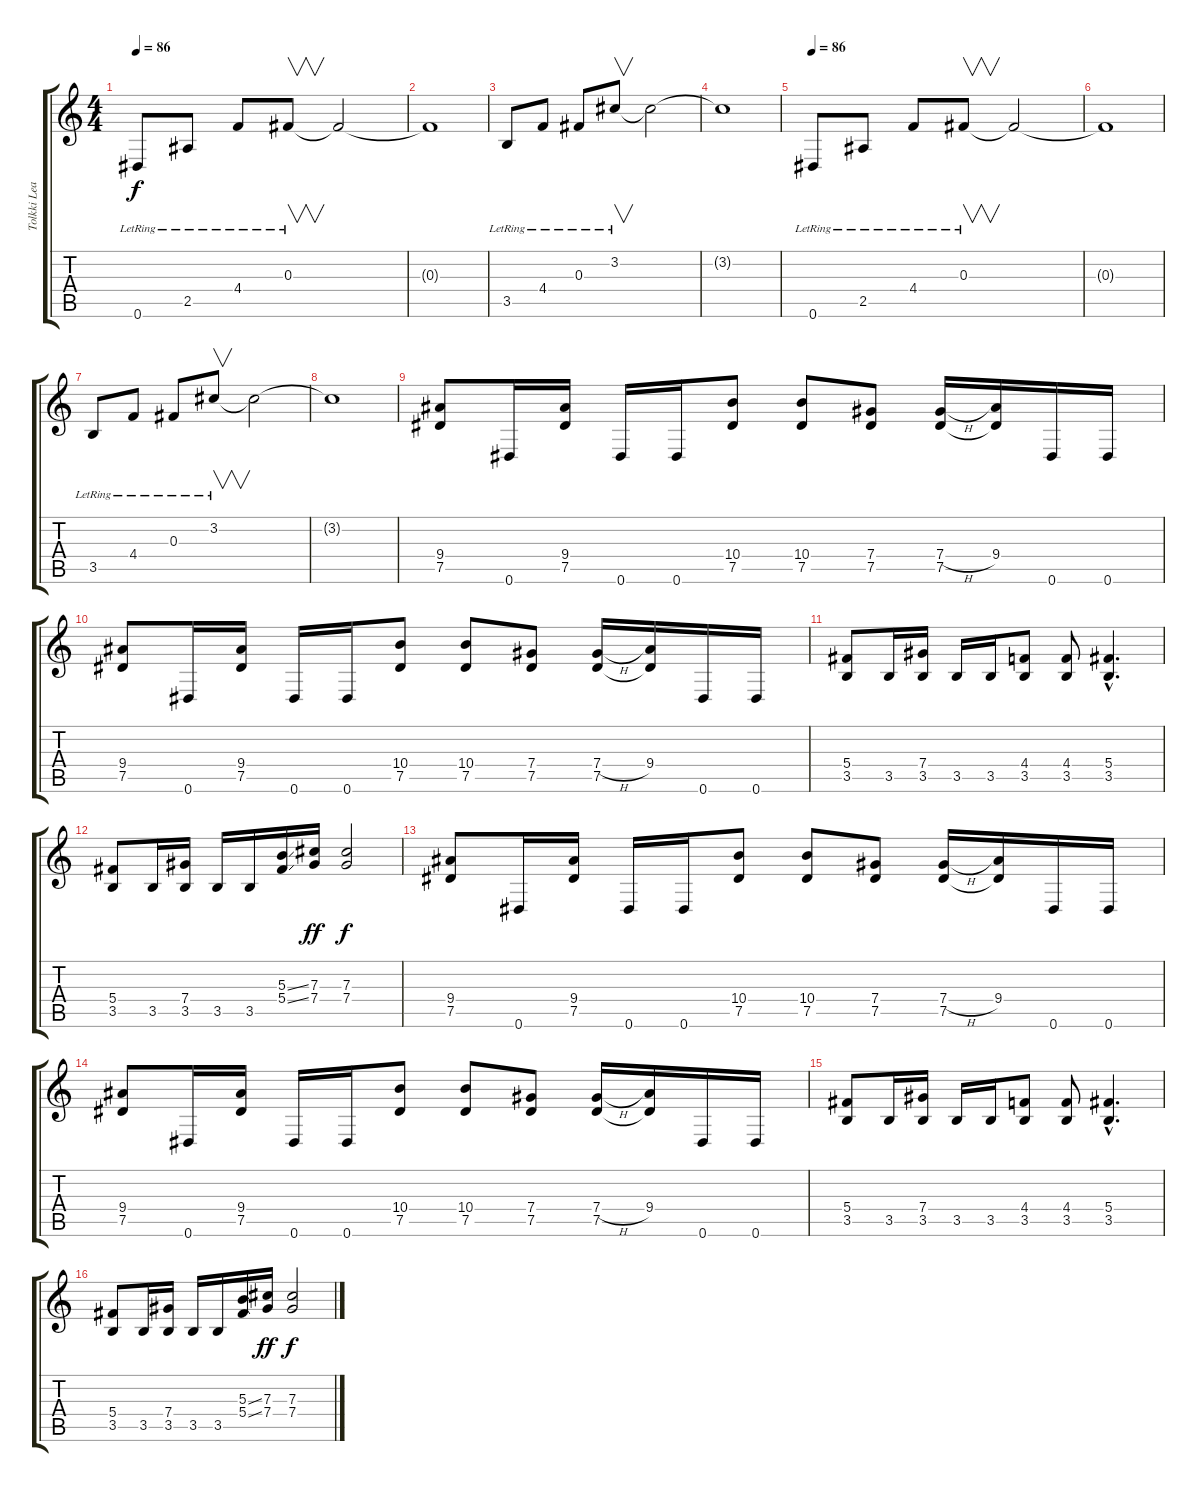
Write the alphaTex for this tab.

\track ("Tolkki Lead" "Tolkki Lea") {instrument overdrivenguitar}
\staff {score tabs}
\tuning (Eb4 Bb3 Gb3 Db3 Ab2 Eb2) {hide}
\ts (4 4)
\tempo 86
\clef g2
\ks c
0.6{lr}.8{dy f instrument electricguitarclean} 2.5{lr}.8 4.4{lr}.8 0.3{lr}.8{v} 0.3{t}.2 |
0.3{t}.1 |
3.5{lr}.8{instrument electricguitarclean} 4.4{lr}.8 0.3{lr}.8 3.2{lr}.8{v} 3.2{t}.2 |
3.2{t}.1 |
\tempo 86
0.6{lr}.8{instrument electricguitarclean} 2.5{lr}.8 4.4{lr}.8 0.3{lr}.8{v} 0.3{t}.2 |
0.3{t}.1 |
3.5{lr}.8{instrument electricguitarclean} 4.4{lr}.8 0.3{lr}.8 3.2{lr}.8{v} 3.2{t}.2 |
3.2{t}.1 |
(9.4 7.5).8{instrument overdrivenguitar} 0.6.16 (9.4 7.5).16 0.6.16 0.6.16 (10.4 7.5).8 (10.4 7.5).8 (7.4 7.5).8 (7.4{h} 7.5).16 (9.4 7.5{t}).16 0.6.16 0.6.16 |
(9.4 7.5).8 0.6.16 (9.4 7.5).16 0.6.16 0.6.16 (10.4 7.5).8 (10.4 7.5).8 (7.4 7.5).8 (7.4{h} 7.5).16 (9.4 7.5{t}).16 0.6.16 0.6.16 |
(5.4 3.5).8 3.5.16 (7.4 3.5).16 3.5.16 3.5.16 (4.4 3.5).8 (4.4 3.5).8 (5.4{hac} 3.5{hac}).4{d} |
(5.4 3.5).8 3.5.16 (7.4 3.5).16 3.5.16 3.5.16 (5.3{ss} 5.4{ss}).16 (7.3 7.4).16{dy ff} (7.3 7.4).2{dy f} |
(9.4 7.5).8 0.6.16 (9.4 7.5).16 0.6.16 0.6.16 (10.4 7.5).8 (10.4 7.5).8 (7.4 7.5).8 (7.4{h} 7.5).16 (9.4 7.5{t}).16 0.6.16 0.6.16 |
(9.4 7.5).8 0.6.16 (9.4 7.5).16 0.6.16 0.6.16 (10.4 7.5).8 (10.4 7.5).8 (7.4 7.5).8 (7.4{h} 7.5).16 (9.4 7.5{t}).16 0.6.16 0.6.16 |
(5.4 3.5).8 3.5.16 (7.4 3.5).16 3.5.16 3.5.16 (4.4 3.5).8 (4.4 3.5).8 (5.4{hac} 3.5{hac}).4{d} |
(5.4 3.5).8 3.5.16 (7.4 3.5).16 3.5.16 3.5.16 (5.3{ss} 5.4{ss}).16 (7.3 7.4).16{dy ff} (7.3 7.4).2{dy f}
